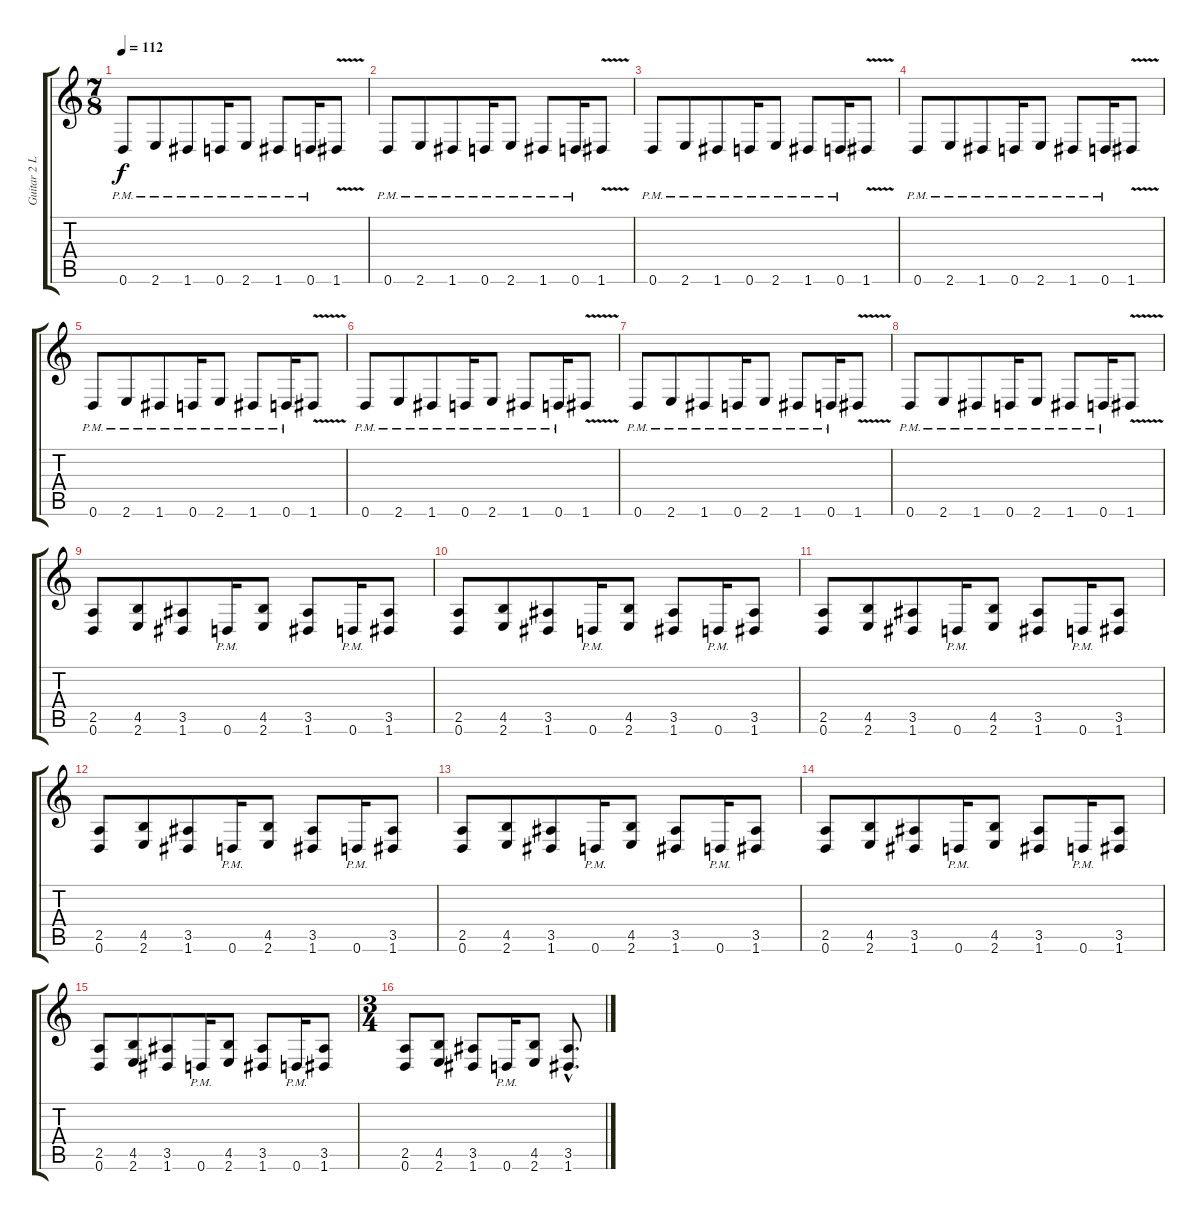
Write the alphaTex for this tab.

\track ("Guitar 2 Logan Mader" "Guitar 2 L") {instrument overdrivenguitar}
\staff {score tabs}
\tuning (D4 A3 F3 C3 G2 D2) {hide}
\ts (7 8)
\tempo 112
\clef g2
\ks c
0.6{pm}.8{dy f} 2.6{pm}.8 1.6{pm}.8 0.6{pm}.16 2.6{pm}.8 1.6{pm}.8 0.6{pm}.16 1.6{v}.8 |
0.6{pm}.8 2.6{pm}.8 1.6{pm}.8 0.6{pm}.16 2.6{pm}.8 1.6{pm}.8 0.6{pm}.16 1.6{v}.8 |
0.6{pm}.8 2.6{pm}.8 1.6{pm}.8 0.6{pm}.16 2.6{pm}.8 1.6{pm}.8 0.6{pm}.16 1.6{v}.8 |
0.6{pm}.8 2.6{pm}.8 1.6{pm}.8 0.6{pm}.16 2.6{pm}.8 1.6{pm}.8 0.6{pm}.16 1.6{v}.8 |
0.6{pm}.8 2.6{pm}.8 1.6{pm}.8 0.6{pm}.16 2.6{pm}.8 1.6{pm}.8 0.6{pm}.16 1.6{v}.8 |
0.6{pm}.8 2.6{pm}.8 1.6{pm}.8 0.6{pm}.16 2.6{pm}.8 1.6{pm}.8 0.6{pm}.16 1.6{v}.8 |
0.6{pm}.8 2.6{pm}.8 1.6{pm}.8 0.6{pm}.16 2.6{pm}.8 1.6{pm}.8 0.6{pm}.16 1.6{v}.8 |
0.6{pm}.8 2.6{pm}.8 1.6{pm}.8 0.6{pm}.16 2.6{pm}.8 1.6{pm}.8 0.6{pm}.16 1.6{v}.8 |
(2.5 0.6).8 (4.5 2.6).8 (3.5 1.6).8 0.6{pm}.16 (4.5 2.6).8 (3.5 1.6).8 0.6{pm}.16 (3.5 1.6).8 |
(2.5 0.6).8 (4.5 2.6).8 (3.5 1.6).8 0.6{pm}.16 (4.5 2.6).8 (3.5 1.6).8 0.6{pm}.16 (3.5 1.6).8 |
(2.5 0.6).8 (4.5 2.6).8 (3.5 1.6).8 0.6{pm}.16 (4.5 2.6).8 (3.5 1.6).8 0.6{pm}.16 (3.5 1.6).8 |
(2.5 0.6).8 (4.5 2.6).8 (3.5 1.6).8 0.6{pm}.16 (4.5 2.6).8 (3.5 1.6).8 0.6{pm}.16 (3.5 1.6).8 |
(2.5 0.6).8 (4.5 2.6).8 (3.5 1.6).8 0.6{pm}.16 (4.5 2.6).8 (3.5 1.6).8 0.6{pm}.16 (3.5 1.6).8 |
(2.5 0.6).8 (4.5 2.6).8 (3.5 1.6).8 0.6{pm}.16 (4.5 2.6).8 (3.5 1.6).8 0.6{pm}.16 (3.5 1.6).8 |
(2.5 0.6).8 (4.5 2.6).8 (3.5 1.6).8 0.6{pm}.16 (4.5 2.6).8 (3.5 1.6).8 0.6{pm}.16 (3.5 1.6).8 |
\ts (3 4)
(2.5 0.6).8 (4.5 2.6).8 (3.5 1.6).8 0.6{pm}.16 (4.5 2.6).8 (3.5{hac} 1.6{hac}).8{d}
